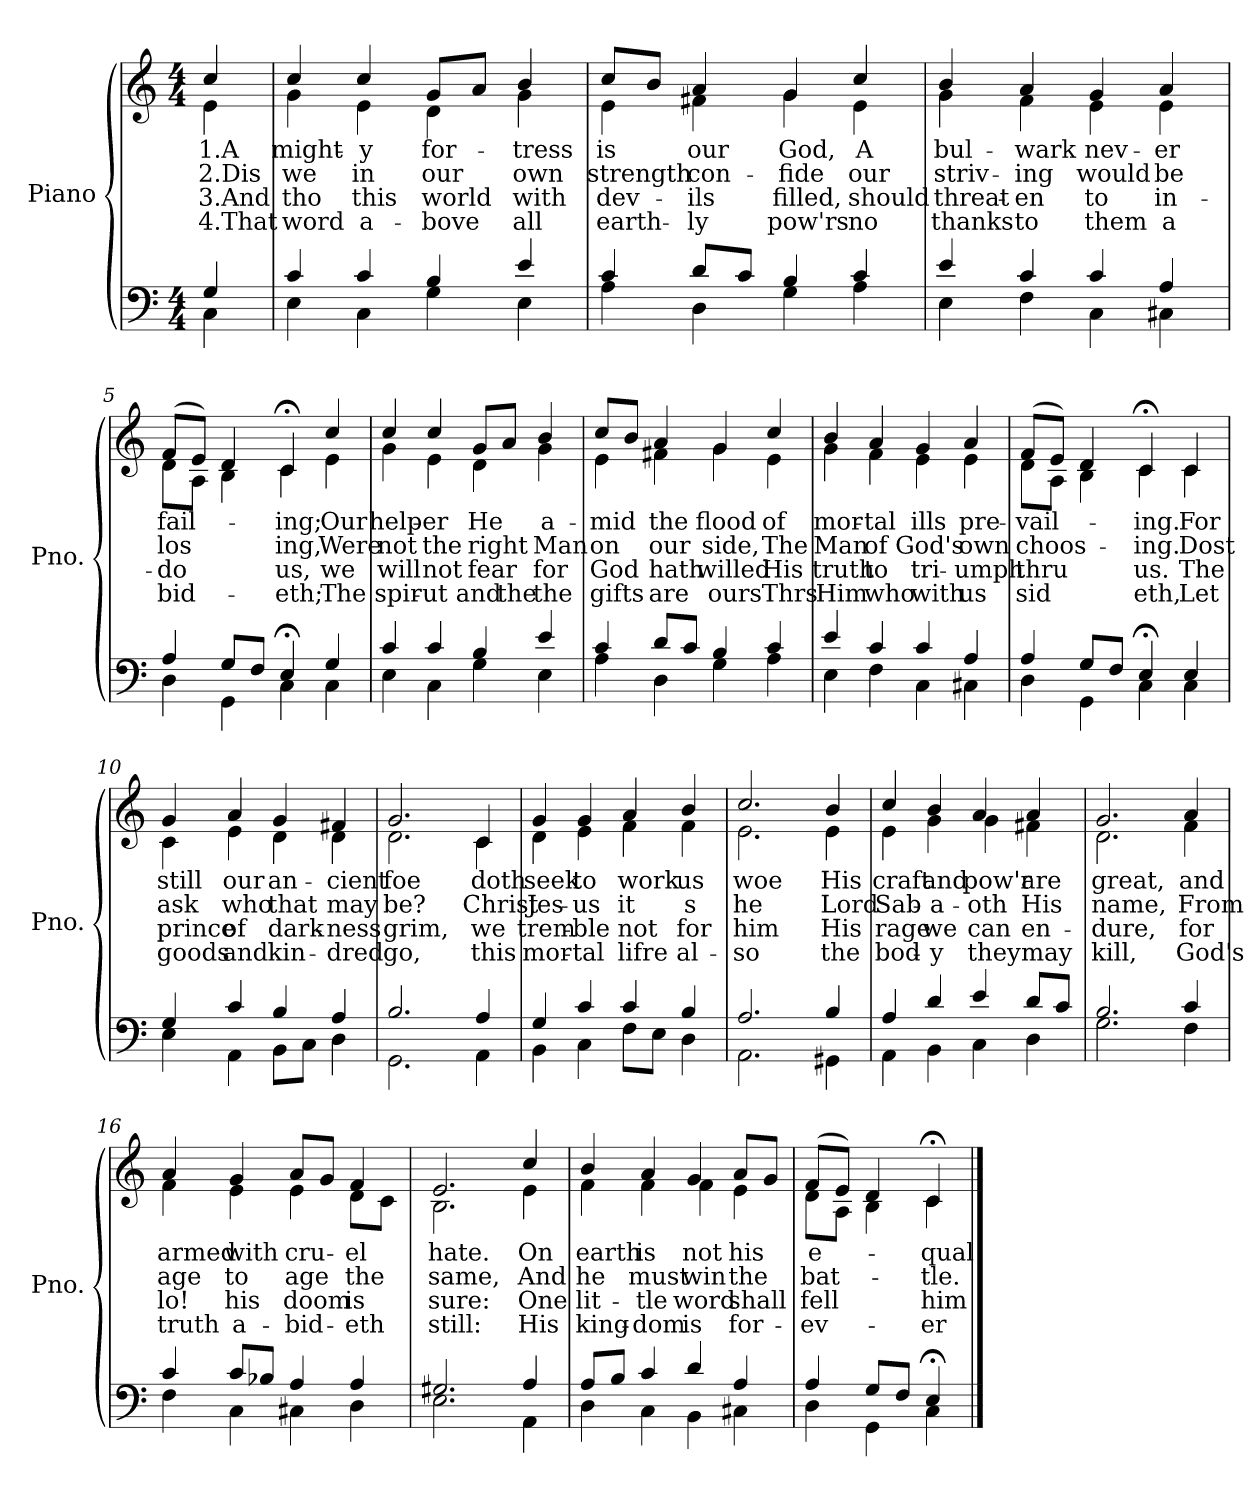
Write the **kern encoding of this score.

**kern	**kern	**text	**text	**text	**text
*part1	*part1	*part1	*part1	*part1	*part1
*staff2	*staff1	*staff1	*staff1	*staff1	*staff1
*I"Piano	*	*	*	*	*
*I'Pno.	*	*	*	*	*
*clefF4	*clefG2	*	*	*	*
*k[]	*k[]	*	*	*	*
*M4/4	*M4/4	*	*	*	*
=1	=1	=1	=1	=1	=1
*^	*	*	*	*	*
!	!	!	!LO:LY:b	!LO:LY:b	!LO:LY:b	!LO:LY:b
*	*	*^	*	*	*	*
4G/	4C\	4cc/	4e\	1.A	2.Dis	3.And	4.That
=2	=2	=2	=2	=2	=2	=2	=2
!	!	!	!	!LO:LY:b	!LO:LY:b	!LO:LY:b	!LO:LY:b
4c/	4E\	4cc/	4g\	might-	we	tho	word
!	!	!	!	!LO:LY:b	!LO:LY:b	!LO:LY:b	!LO:LY:b
4c/	4C\	4cc/	4e\	-y	in	this	a-
!	!	!	!	!LO:LY:b	!LO:LY:b	!LO:LY:b	!LO:LY:b
4B/	4G\	8g/L	4d\	for-	our	world	-bove
.	.	8a/J	.	.	.	.	.
!	!	!	!	!LO:LY:b	!LO:LY:b	!LO:LY:b	!LO:LY:b
4e/	4E\	4b/	4g\	-tress	own	with	all
=3	=3	=3	=3	=3	=3	=3	=3
!	!	!	!	!LO:LY:b	!LO:LY:b	!LO:LY:b	!LO:LY:b
4c/	4A\	8cc/L	4e\	is	strength	dev-	earth-
.	.	8b/J	.	.	.	.	.
!	!	!	!	!LO:LY:b	!LO:LY:b	!LO:LY:b	!LO:LY:b
8d/L	4D\	4a/	4f#X\	our	con-	-ils	-ly
8c/J	.	.	.	.	.	.	.
!	!	!	!	!LO:LY:b	!LO:LY:b	!LO:LY:b	!LO:LY:b
4B/	4G\	4g/	4g\	God,	-fide	filled,	pow'rs
!	!	!	!	!LO:LY:b	!LO:LY:b	!LO:LY:b	!LO:LY:b
4c/	4A\	4cc/	4e\	A	our	should	no
=4	=4	=4	=4	=4	=4	=4	=4
!	!	!	!	!LO:LY:b	!LO:LY:b	!LO:LY:b	!LO:LY:b
4e/	4E\	4b/	4g\	bul-	striv-	threat-	thanks
!	!	!	!	!LO:LY:b	!LO:LY:b	!LO:LY:b	!LO:LY:b
4c/	4F\	4a/	4f\	-wark	-ing	-en	to
!	!	!	!	!LO:LY:b	!LO:LY:b	!LO:LY:b	!LO:LY:b
4c/	4C\	4g/	4e\	nev-	would	to	them
!	!	!	!	!LO:LY:b	!LO:LY:b	!LO:LY:b	!LO:LY:b
4A/	4C#X\	4a/	4e\	-er	be	in-	a
=5	=5	=5	=5	=5	=5	=5	=5
!	!	!	!	!LO:LY:b	!LO:LY:b	!LO:LY:b	!LO:LY:b
4A/	4D\	(>8f/L	8d\L	fail-	los	-do	bid-
.	.	8e/J)	8A\J	.	.	.	.
8G/L	4GG\	4d/	4B\	.	.	.	.
8F/J	.	.	.	.	.	.	.
!	!	!	!	!LO:LY:b	!LO:LY:b	!LO:LY:b	!LO:LY:b
4E;</	4C\	4c;</	4c\	-ing;	ing,	us,	-eth;
!	!	!	!	!LO:LY:b	!LO:LY:b	!LO:LY:b	!LO:LY:b
4G/	4C\	4cc/	4e\	Our	Were	we	The
=6	=6	=6	=6	=6	=6	=6	=6
!	!	!	!	!LO:LY:b	!LO:LY:b	!LO:LY:b	!LO:LY:b
4c/	4E\	4cc/	4g\	help-	not	will	spir-
!	!	!	!	!LO:LY:b	!LO:LY:b	!LO:LY:b	!LO:LY:b
4c/	4C\	4cc/	4e\	-er	the	not	-ut
!	!	!	!	!LO:LY:b	!LO:LY:b	!LO:LY:b	!LO:LY:b
4B/	4G\	8g/L	4d\	He	right	fear	and
!	!	!	!	!	!	!	!LO:LY:b
.	.	8a/J	.	.	.	.	the
!	!	!	!	!LO:LY:b	!LO:LY:b	!LO:LY:b	!LO:LY:b
4e/	4E\	4b/	4g\	a-	Man	for	the
!!LO:LB:g=z	!!
=7	=7	=7	=7	=7	=7	=7	=7
!	!	!	!	!LO:LY:b	!LO:LY:b	!LO:LY:b	!LO:LY:b
4c/	4A\	8cc/L	4e\	-mid	on	God	gifts
.	.	8b/J	.	.	.	.	.
!	!	!	!	!LO:LY:b	!LO:LY:b	!LO:LY:b	!LO:LY:b
8d/L	4D\	4a/	4f#X\	the	our	hath	are
8c/J	.	.	.	.	.	.	.
!	!	!	!	!LO:LY:b	!LO:LY:b	!LO:LY:b	!LO:LY:b
4B/	4G\	4g/	4g\	flood	side,	willed	ours
!	!	!	!	!LO:LY:b	!LO:LY:b	!LO:LY:b	!LO:LY:b
4c/	4A\	4cc/	4e\	of	The	His	Thrs
=8	=8	=8	=8	=8	=8	=8	=8
!	!	!	!	!LO:LY:b	!LO:LY:b	!LO:LY:b	!LO:LY:b
4e/	4E\	4b/	4g\	mor-	Man	truth	Him
!	!	!	!	!LO:LY:b	!LO:LY:b	!LO:LY:b	!LO:LY:b
4c/	4F\	4a/	4f\	-tal	of	to	who
!	!	!	!	!LO:LY:b	!LO:LY:b	!LO:LY:b	!LO:LY:b
4c/	4C\	4g/	4e\	ills	God's	tri-	with
!	!	!	!	!LO:LY:b	!LO:LY:b	!LO:LY:b	!LO:LY:b
4A/	4C#X\	4a/	4e\	pre-	own	-umph	us
=9	=9	=9	=9	=9	=9	=9	=9
!	!	!	!	!LO:LY:b	!LO:LY:b	!LO:LY:b	!LO:LY:b
4A/	4D\	(>8f/L	8d\L	-vail-	choos-	thru	sid
.	.	8e/J)	8A\J	.	.	.	.
8G/L	4GG\	4d/	4B\	.	.	.	.
8F/J	.	.	.	.	.	.	.
!	!	!	!	!LO:LY:b	!LO:LY:b	!LO:LY:b	!LO:LY:b
4E;</	4C\	4c;</	4c\	-ing.	-ing.	us.	eth,
!	!	!	!	!LO:LY:b	!LO:LY:b	!LO:LY:b	!LO:LY:b
4E/	4C\	4c/	4c\	For	Dost	The	Let
=10	=10	=10	=10	=10	=10	=10	=10
!	!	!	!	!LO:LY:b	!LO:LY:b	!LO:LY:b	!LO:LY:b
4G/	4E\	4g/	4c\	still	ask	prince	goods
!	!	!	!	!LO:LY:b	!LO:LY:b	!LO:LY:b	!LO:LY:b
4c/	4AA\	4a/	4e\	our	who	of	and
!	!	!	!	!LO:LY:b	!LO:LY:b	!LO:LY:b	!LO:LY:b
4B/	8BB\L	4g/	4d\	an-	that	dark-	kin-
.	8C\J	.	.	.	.	.	.
!	!	!	!	!LO:LY:b	!LO:LY:b	!LO:LY:b	!LO:LY:b
4A/	4D\	4f#X/	4d\	-cient	may	-ness	-dred
=11	=11	=11	=11	=11	=11	=11	=11
!	!	!	!	!LO:LY:b	!LO:LY:b	!LO:LY:b	!LO:LY:b
2.B/	2.GG\	2.g/	2.d\	foe	be?	grim,	go,
!	!	!	!	!LO:LY:b	!LO:LY:b	!LO:LY:b	!LO:LY:b
4A/	4AA\	4c/	4c\	doth	Christ	we	this
=12	=12	=12	=12	=12	=12	=12	=12
!	!	!	!	!LO:LY:b	!LO:LY:b	!LO:LY:b	!LO:LY:b
4G/	4BB\	4g/	4d\	seek	Jes-	trem-	mor-
!	!	!	!	!LO:LY:b	!LO:LY:b	!LO:LY:b	!LO:LY:b
4c/	4C\	4g/	4e\	to	-us	-ble	-tal
!	!	!	!	!LO:LY:b	!LO:LY:b	!LO:LY:b	!LO:LY:b
4c/	8F\L	4a/	4f\	work	it	not	lifre
.	8E\J	.	.	.	.	.	.
!	!	!	!	!LO:LY:b	!LO:LY:b	!LO:LY:b	!LO:LY:b
4B/	4D\	4b/	4f\	us	s	for	al-
=13	=13	=13	=13	=13	=13	=13	=13
!	!	!	!	!LO:LY:b	!LO:LY:b	!LO:LY:b	!LO:LY:b
2.A/	2.AA\	2.cc/	2.e\	woe	he	him	-so
!	!	!	!	!LO:LY:b	!LO:LY:b	!LO:LY:b	!LO:LY:b
4B/	4GG#X\	4b/	4e\	His	Lord	His	the
!!LO:LB:g=z	!!
=14	=14	=14	=14	=14	=14	=14	=14
!	!	!	!	!LO:LY:b	!LO:LY:b	!LO:LY:b	!LO:LY:b
4A/	4AA\	4cc/	4e\	craft	Sab-	rage	bod-
!	!	!	!	!LO:LY:b	!LO:LY:b	!LO:LY:b	!LO:LY:b
4d/	4BB\	4b/	4g\	and	-a-	we	-y
!	!	!	!	!LO:LY:b	!LO:LY:b	!LO:LY:b	!LO:LY:b
4e/	4C\	4a/	4g\	pow'r	-oth	can	they
!	!	!	!	!LO:LY:b	!LO:LY:b	!LO:LY:b	!LO:LY:b
8d/L	4D\	4a/	4f#X\	are	His	en-	may
8c/J	.	.	.	.	.	.	.
=15	=15	=15	=15	=15	=15	=15	=15
!	!	!	!	!LO:LY:b	!LO:LY:b	!LO:LY:b	!LO:LY:b
2.B/	2.G\	2.g/	2.d\	great,	name,	-dure,	kill,
!	!	!	!	!LO:LY:b	!LO:LY:b	!LO:LY:b	!LO:LY:b
4c/	4F\	4a/	4f\	and	From	for	God's
=16	=16	=16	=16	=16	=16	=16	=16
!	!	!	!	!LO:LY:b	!LO:LY:b	!LO:LY:b	!LO:LY:b
4c/	4F\	4a/	4f\	armed	age	lo!	truth
!	!	!	!	!LO:LY:b	!LO:LY:b	!LO:LY:b	!LO:LY:b
8c/L	4C\	4g/	4e\	with	to	his	a-
8B-X/J	.	.	.	.	.	.	.
!	!	!	!	!LO:LY:b	!LO:LY:b	!LO:LY:b	!LO:LY:b
4A/	4C#X\	8a/L	4e\	cru-	age	doom	-bid-
.	.	8g/J	.	.	.	.	.
!	!	!	!	!LO:LY:b	!LO:LY:b	!LO:LY:b	!LO:LY:b
4A/	4D\	4f/	8d\L	-el	the	is	-eth
.	.	.	8c\J	.	.	.	.
=17	=17	=17	=17	=17	=17	=17	=17
!	!	!	!	!LO:LY:b	!LO:LY:b	!LO:LY:b	!LO:LY:b
2.G#X/	2.E\	2.e/	2.B\	hate.	same,	sure:	still:
!	!	!	!	!LO:LY:b	!LO:LY:b	!LO:LY:b	!LO:LY:b
4A/	4AA\	4cc/	4e\	On	And	One	His
=18	=18	=18	=18	=18	=18	=18	=18
!	!	!	!	!LO:LY:b	!LO:LY:b	!LO:LY:b	!LO:LY:b
8A/L	4D\	4b/	4f\	earth	he	lit-	king-
8B/J	.	.	.	.	.	.	.
!	!	!	!	!LO:LY:b	!LO:LY:b	!LO:LY:b	!LO:LY:b
4c/	4C\	4a/	4f\	is	must	-tle	-dom
!	!	!	!	!LO:LY:b	!LO:LY:b	!LO:LY:b	!LO:LY:b
4d/	4BB\	4g/	4f\	not	win	word	is
!	!	!	!	!LO:LY:b	!LO:LY:b	!LO:LY:b	!LO:LY:b
4A/	4C#X\	8a/L	4e\	his	the	shall	for-
.	.	8g/J	.	.	.	.	.
=19	=19	=19	=19	=19	=19	=19	=19
!	!	!	!	!LO:LY:b	!LO:LY:b	!LO:LY:b	!LO:LY:b
4A/	4D\	(>8f/L	8d\L	e-	bat-	fell	-ev-
.	.	8e/J)	8A\J	.	.	.	.
8G/L	4GG\	4d/	4B\	.	.	.	.
8F/J	.	.	.	.	.	.	.
!	!	!	!	!LO:LY:b	!LO:LY:b	!LO:LY:b	!LO:LY:b
4E;</	4C\	4c;</	4c\	-qual	-tle.	him	-er
*v	*v	*	*	*	*	*	*
*	*v	*v	*	*	*	*
==	==	==	==	==	==
*-	*-	*-	*-	*-	*-
